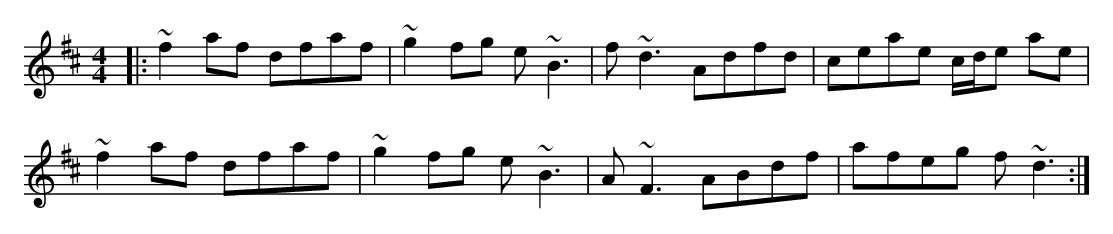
X:1
M:4/4
K:D
|:~f2af dfaf|~g2fg e~B3|f~d3 Adfd|ceae c/d/e ae|
~f2af dfaf|~g2fg e~B3|A~F3 ABdf|afeg f~d3:|
